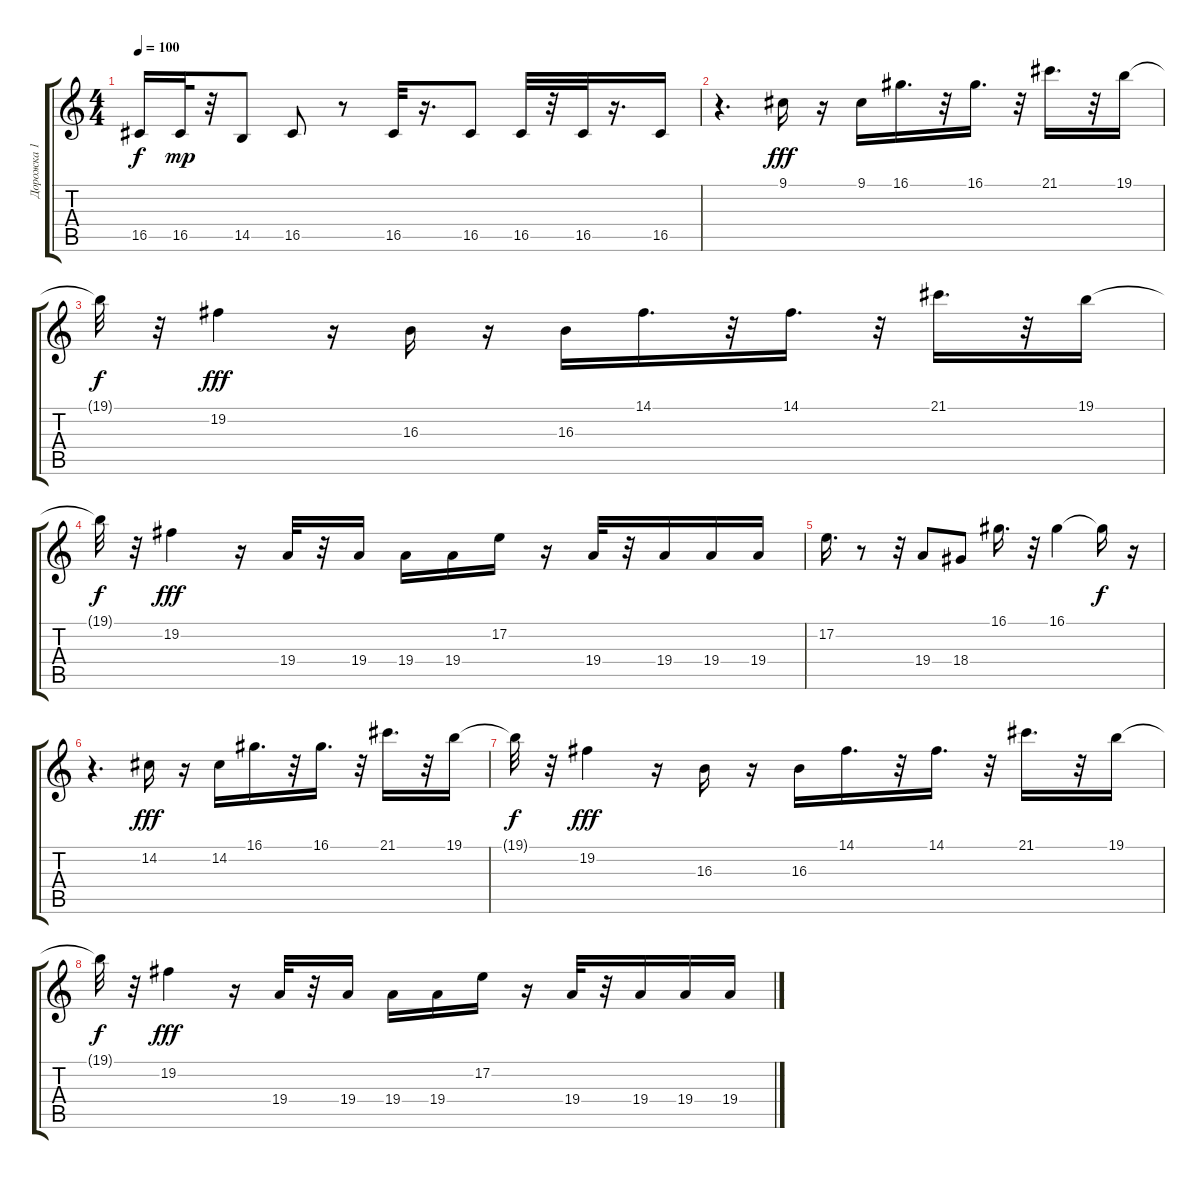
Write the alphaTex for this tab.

\track ("Дорожка 1" "Дорожка 1") {instrument clarinet}
\staff {score tabs}
\tuning (E4 B3 G3 D3 A2 E2) {hide}
\ts (4 4)
\tempo 100
\clef g2
\ks c
16.5{t}.16{dy f} 16.5.32{dy mp} r.32 14.5.8 16.5.8 r.8 16.5.32 r.16{d} 16.5.8 16.5.32 r.32 16.5.32 r.16{d} 16.5.16 |
r.4{d} 9.1.16{dy fff} r.16 9.1.16 16.1.16{d} r.32 16.1.16{d} r.32 21.1.16{d} r.32 19.1.16 |
19.1{t}.32{dy f} r.32 19.2.4{dy fff} r.16 16.3.16 r.16 16.3.16 14.1.16{d} r.32 14.1.16{d} r.32 21.1.16{d} r.32 19.1.16 |
19.1{t}.32{dy f} r.32 19.2.4{dy fff} r.16 19.4.32 r.32 19.4.16 19.4.16 19.4.16 17.2.16 r.16 19.4.32 r.32 19.4.16 19.4.16 19.4.16 |
17.2.16{d} r.8 r.32 19.4.8 18.4.8 16.1.16{d} r.32 16.1.4 16.1{t}.16{dy f} r.16 |
r.4{d} 14.2.16{dy fff} r.16 14.2.16 16.1.16{d} r.32 16.1.16{d} r.32 21.1.16{d} r.32 19.1.16 |
19.1{t}.32{dy f} r.32 19.2.4{dy fff} r.16 16.3.16 r.16 16.3.16 14.1.16{d} r.32 14.1.16{d} r.32 21.1.16{d} r.32 19.1.16 |
19.1{t}.32{dy f} r.32 19.2.4{dy fff} r.16 19.4.32 r.32 19.4.16 19.4.16 19.4.16 17.2.16 r.16 19.4.32 r.32 19.4.16 19.4.16 19.4.16
